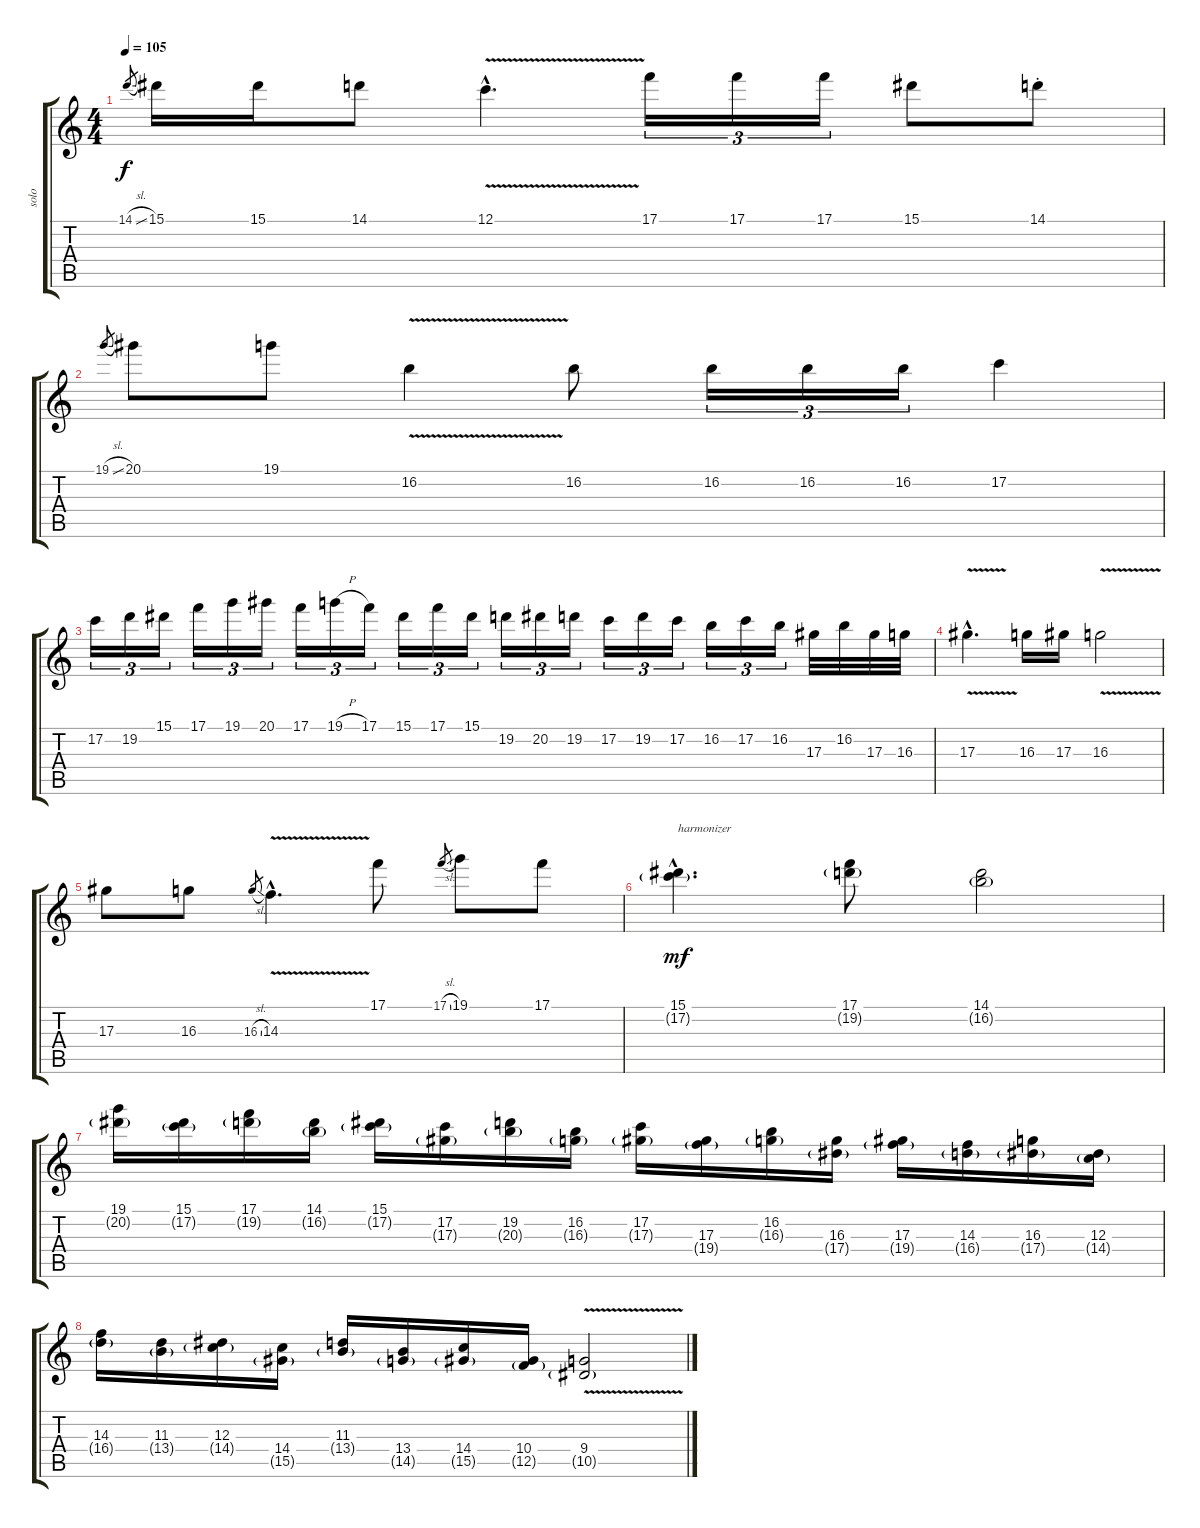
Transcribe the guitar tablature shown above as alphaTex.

\track ("solo" "solo") {instrument distortionguitar}
\staff {score tabs}
\tuning (C4 G3 Eb3 Bb2 F2 C2) {hide}
\ts (4 4)
\tempo 105
\clef g2
\ks c
14.1{sl}.8{gr dy f} 15.1.16 15.1.16 14.1.8 12.1{v hac}.4{d} 17.1.16{tu (3 2)} 17.1.16{tu (3 2)} 17.1.16{tu (3 2)} 15.1.8 14.1{st}.8 |
19.1{sl}.8{gr} 20.1.8 19.1.8 16.2{v}.4 16.2.8 16.2.16{tu (3 2)} 16.2.16{tu (3 2)} 16.2.16{tu (3 2)} 17.2.4 |
17.2.16{tu (3 2)} 19.2.16{tu (3 2)} 15.1.16{tu (3 2)} 17.1.16{tu (3 2)} 19.1.16{tu (3 2)} 20.1.16{tu (3 2)} 17.1.16{tu (3 2)} 19.1{h}.16{tu (3 2)} 17.1.16{tu (3 2)} 15.1.16{tu (3 2)} 17.1.16{tu (3 2)} 15.1.16{tu (3 2)} 19.2.16{tu (3 2)} 20.2.16{tu (3 2)} 19.2.16{tu (3 2)} 17.2.16{tu (3 2)} 19.2.16{tu (3 2)} 17.2.16{tu (3 2)} 16.2.16{tu (3 2)} 17.2.16{tu (3 2)} 16.2.16{tu (3 2)} 17.3.32 16.2.32 17.3.32 16.3.32 |
17.3{v hac}.4{d} 16.3.16 17.3.16 16.3{v}.2 |
17.3.8 16.3.8 16.3{sl}.8{gr} 14.3{v hac}.4{d} 17.1.8 17.1{sl}.8{gr} 19.1.8 17.1.8 |
(15.1{hac} 17.2{g hac}).4{d txt "harmonizer" dy mf} (17.1 19.2{g}).8 (14.1 16.2{g}).2 |
(19.1 20.2{g}).16 (15.1 17.2{g}).16 (17.1 19.2{g}).16 (14.1 16.2{g}).16 (15.1 17.2{g}).16 (17.2 17.3{g}).16 (19.2 20.3{g}).16 (16.2 16.3{g}).16 (17.2 17.3{g}).16 (17.3 19.4{g}).16 (16.2 16.3{g}).16 (16.3 17.4{g}).16 (17.3 19.4{g}).16 (14.3 16.4{g}).16 (16.3 17.4{g}).16 (12.3 14.4{g}).16 |
(14.3 16.4{g}).16 (11.3 13.4{g}).16 (12.3 14.4{g}).16 (14.4 15.5{g}).16 (11.3 13.4{g}).16 (13.4 14.5{g}).16 (14.4 15.5{g}).16 (10.4 12.5{g}).16 (9.4{v} 10.5{g}).2
